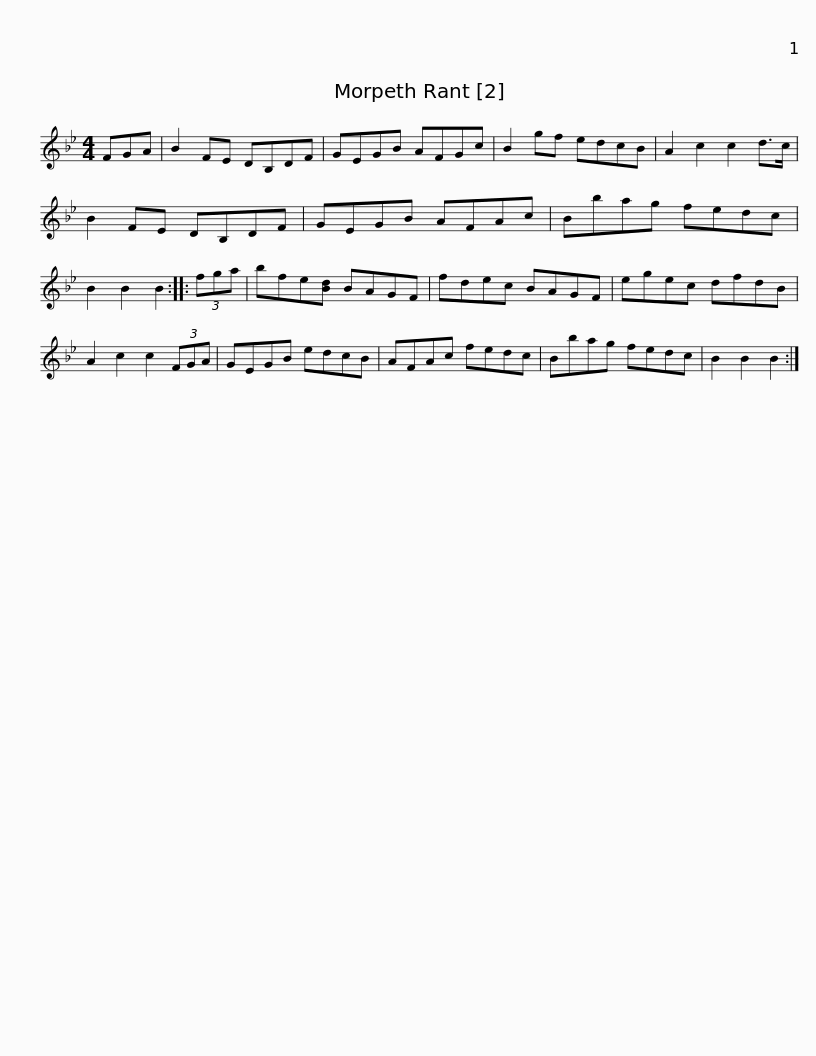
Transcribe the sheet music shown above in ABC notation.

X:1
L:1/8
M:4/4
I:linebreak $
K:Bb
V:1 treble
V:1
 FGA | B2 FE DB,DF | GEGB AFGc | B2 gf edcB | A2 c2 c2 d>c | %5
 B2 FE DB,DF |$ GEGB AFAc | Bbag fedc | B2 B2 B2 :: (3fga | %10
 bfe[Bd] BAGF | fdec BAGF |$ egec dfdB | A2 c2 c2 (3FGA | GEGB edcB | %15
 AFAc fedc | Bbag fedc | B2 B2 B2 :| %18
